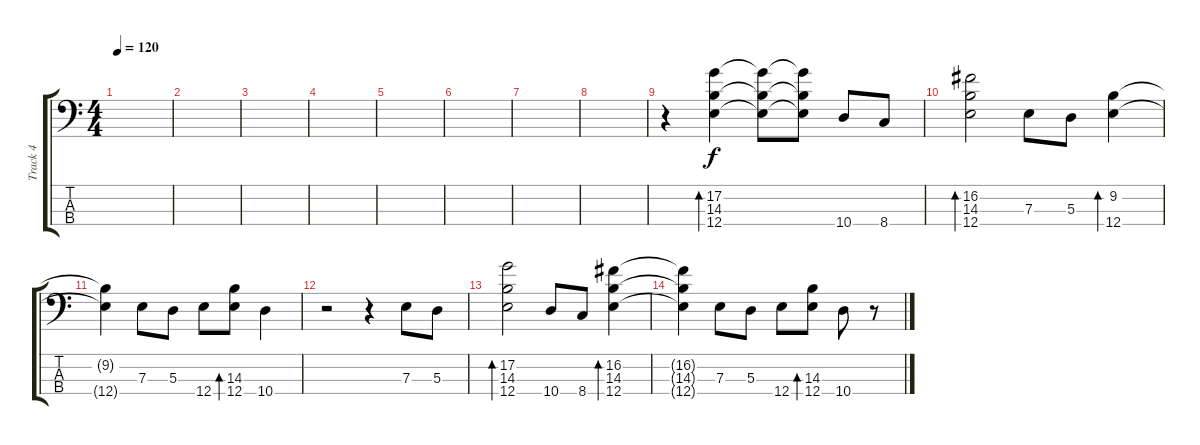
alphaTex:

\track ("Track 4" "Track 4") {instrument electricbasspick}
\staff {score tabs}
\tuning (G2 D2 A1 E1) {hide}
\ts (4 4)
\tempo 120
\clef f4
\ks c
|
|
|
|
|
|
|
|
r.4 (17.2 14.3 12.4).4{bd 240} (17.2{t} 14.3{t} 12.4{t}).8 (17.2{t} 14.3{t} 12.4{t}).8 10.4.8 8.4.8 |
(16.2 14.3 12.4).2{bd 240} 7.3.8 5.3.8 (9.2 12.4).4{bd 240} |
(9.2{t} 12.4{t}).4 7.3.8 5.3.8 12.4.8 (14.3 12.4).8{bd 120} 10.4.4 |
r.2 r.4 7.3.8 5.3.8 |
(17.2 14.3 12.4).2{bd 240} 10.4.8 8.4.8 (16.2 14.3 12.4).4{bd 240} |
(16.2{t} 14.3{t} 12.4{t}).4 7.3.8 5.3.8 12.4.8 (14.3 12.4).8{bd 60} 10.4.8 r.8
